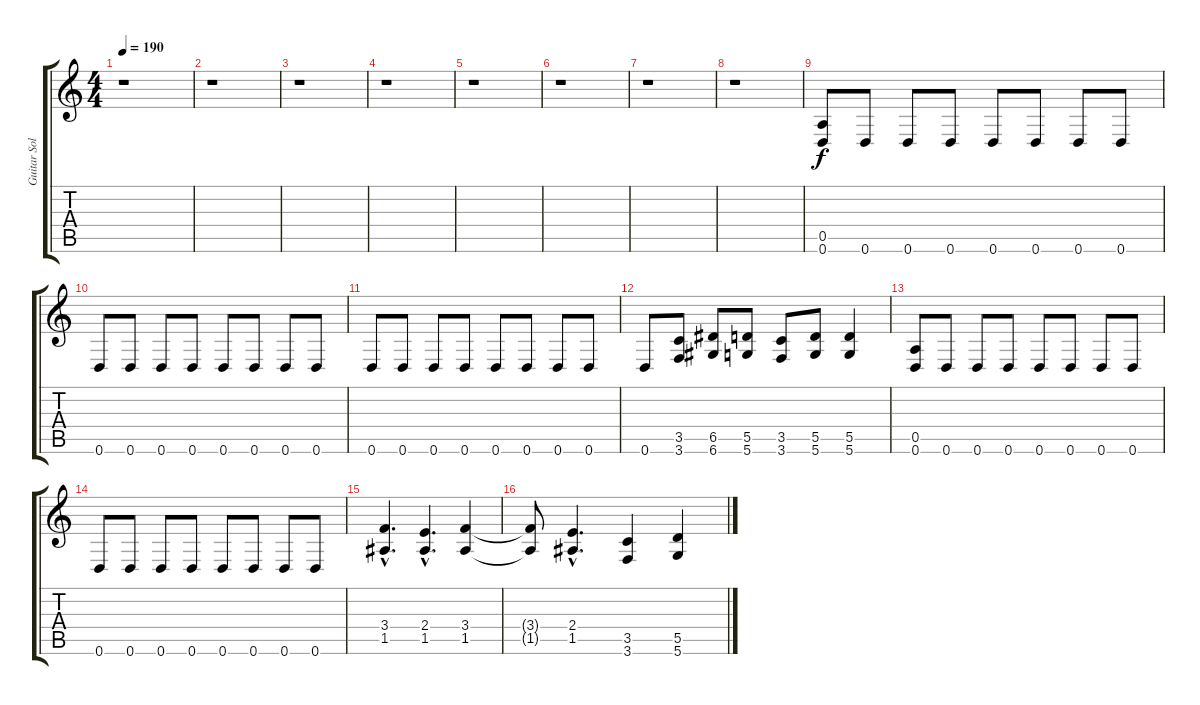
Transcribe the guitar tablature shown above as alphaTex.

\track ("Guitar Solo 1" "Guitar Sol") {instrument distortionguitar}
\staff {score tabs}
\tuning (E4 B3 G3 D3 A2 D2) {hide}
\ts (4 4)
\tempo 190
\clef g2
\ks c
r.1{dy f} |
r.1 |
r.1 |
r.1 |
r.1 |
r.1 |
r.1 |
r.1 |
(0.5 0.6).8 0.6.8 0.6.8 0.6.8 0.6.8 0.6.8 0.6.8 0.6.8 |
0.6.8 0.6.8 0.6.8 0.6.8 0.6.8 0.6.8 0.6.8 0.6.8 |
0.6.8 0.6.8 0.6.8 0.6.8 0.6.8 0.6.8 0.6.8 0.6.8 |
0.6.8 (3.5 3.6).8 (6.5 6.6).8 (5.5 5.6).8 (3.5 3.6).8 (5.5 5.6).8 (5.5 5.6).4 |
(0.5 0.6).8 0.6.8 0.6.8 0.6.8 0.6.8 0.6.8 0.6.8 0.6.8 |
0.6.8 0.6.8 0.6.8 0.6.8 0.6.8 0.6.8 0.6.8 0.6.8 |
(3.4{hac} 1.5{hac}).4{d} (2.4{hac} 1.5{hac}).4{d} (3.4 1.5).4 |
(3.4{t} 1.5{t}).8 (2.4{hac} 1.5{hac}).4{d} (3.5 3.6).4 (5.5 5.6).4
